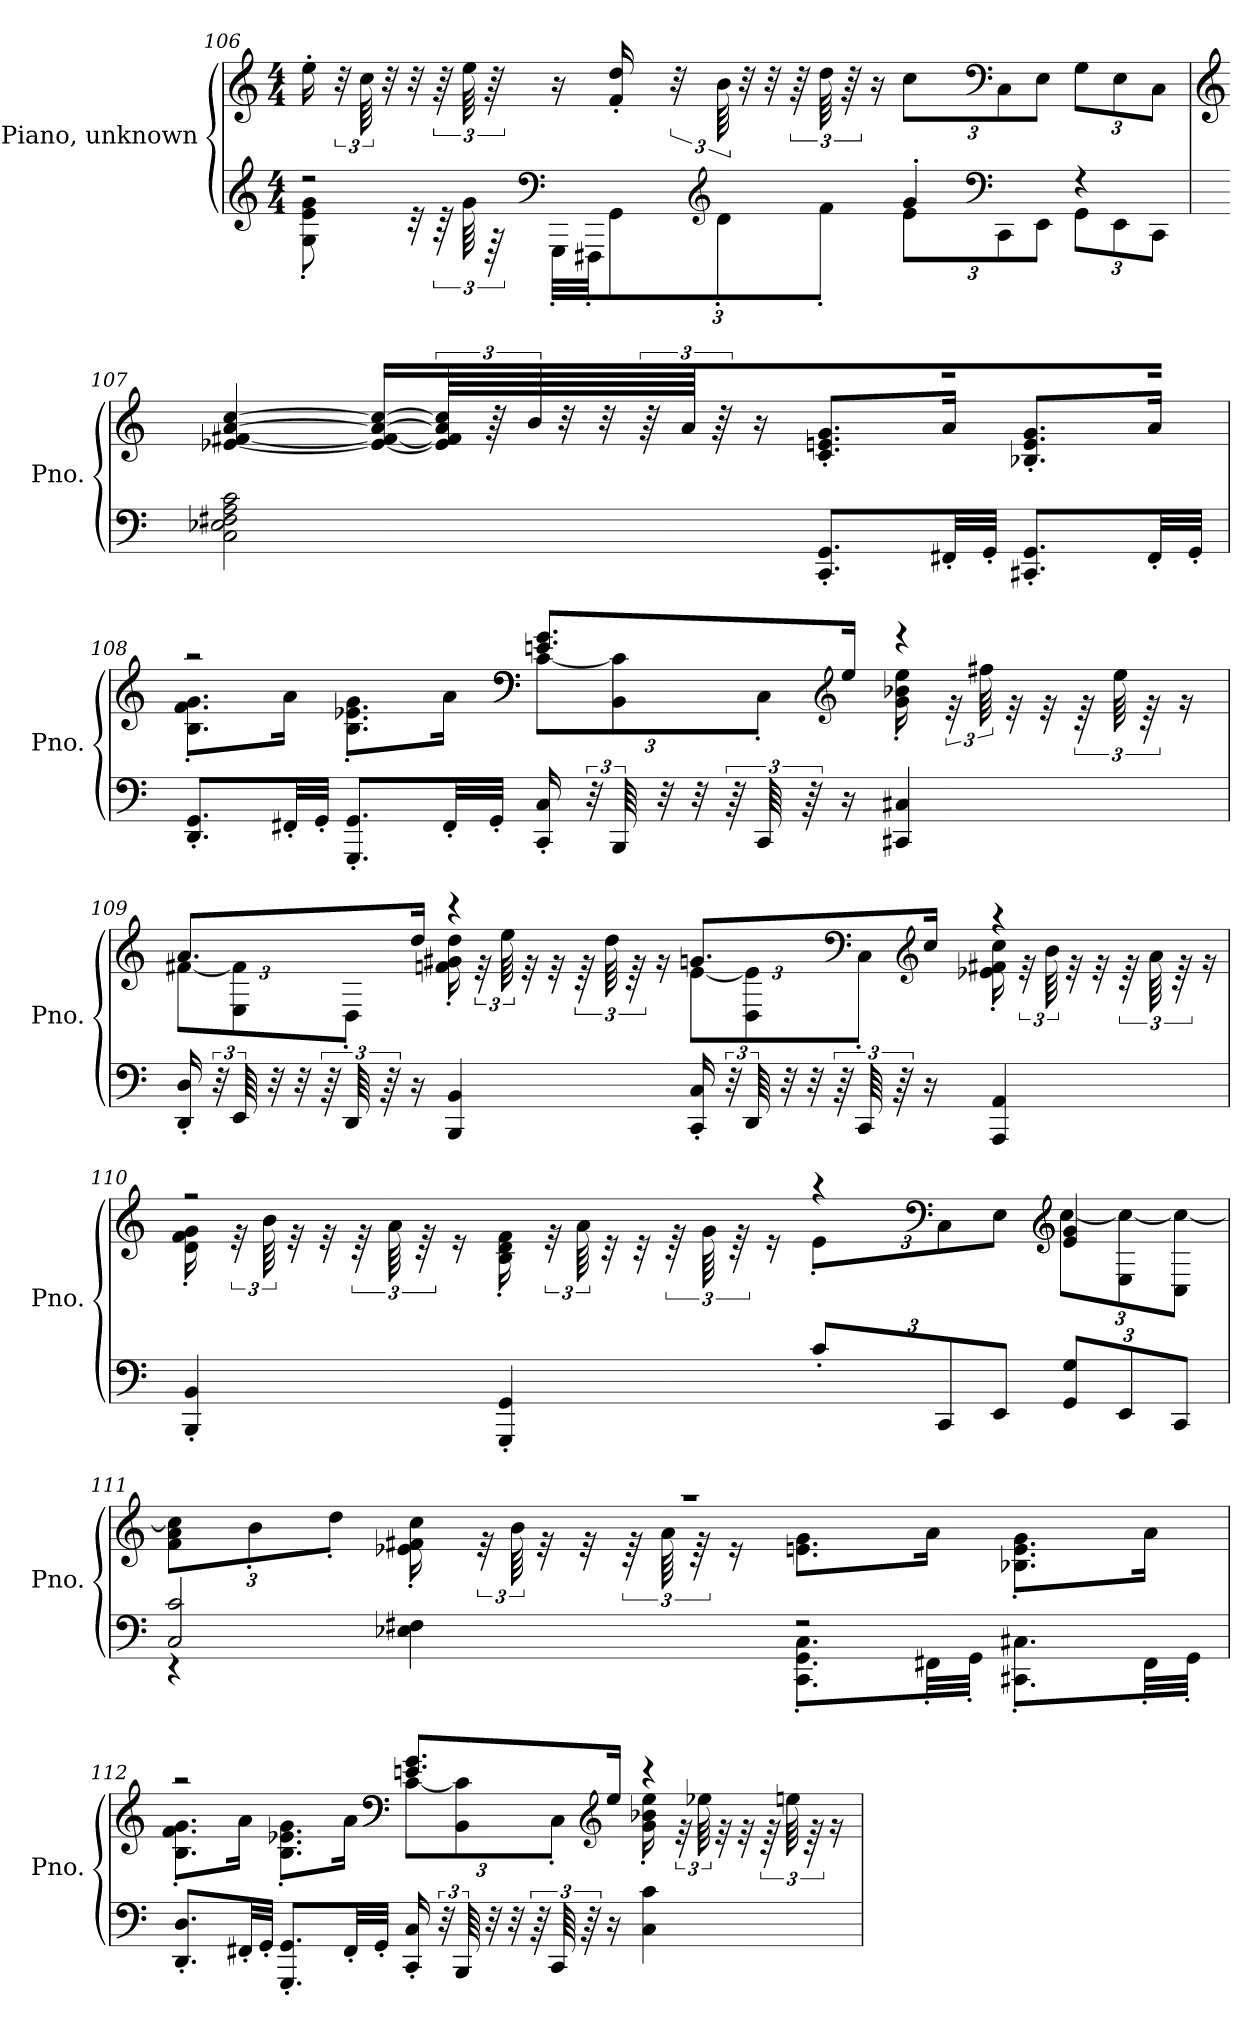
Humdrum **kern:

**kern	**kern
*part1	*part1
*staff2	*staff1
*I"Piano, unknown	*
*I'Pno.	*
!!LO:LB:g=z
*clefG2	*clefG2
*k[]	*k[]
*M4/4	*M4/4
=106	=106
*^	*
2r	8G\' 8e\' 8g\'	16ee'\
.	.	48r
.	.	96cc\
.	.	32r
.	32r	32r
.	96r	96r
.	96g\	96ee\
.	96r	96r
*clefF4	*	*
.	32GGG'\LLL	16r
.	32FFF#X'\JJ	.
*	*Xbrackettup	*
.	12GG\	16f/' 16dd/'
.	.	48r
*clefG2	*	*
.	12d'\	96b\
.	.	32r
.	.	32r
.	.	96r
.	12f'\J	96dd\
.	.	96r
.	.	16r
*	*	*Xbrackettup
4g'/	12e\L	12cc\L
*clefF4	*	*clefF4
.	12CC\	12C\
.	12EE\J	12E\J
4r	12GG\L	12G\L
.	12EE\	12E\
.	12CC\J	12C\J
*v	*v	*
!!LO:LB:g=z
=107	=107
*	*clefG2
2C\ 2E-X\ 2F#X\ 2A\ 2c\	[4e-X/ [4f#X/ [4a/ [4cc/
.	16e-/_ 16f#/_ 16a/_ 16cc/_LL
*	*brackettup
.	96e-/] 96f#/] 96a/] 96cc/]JJkk
.	96r
.	96b\
.	32r
.	32r
.	96r
.	96a/
.	96r
.	16r
8.CC/' 8.GG/'L	8.c/' 8.en/' 8.g/'L
32FF#X'/LL	16a/Jk
32GG'/JJJ	.
8.CC#X/' 8.GG/'L	8.B-X/' 8.e/' 8.g/'L
32FF#'/LL	16a/Jk
32GG'/JJJ	.
!!LO:LB:g=z
=108	=108
*	*^
8.DD/' 8.GG/'L	2r	8.B\' 8.f\' 8.g\'L
32FF#X'/LL	.	16a\Jk
32GG'/JJJ	.	.
8.GGG/' 8.GG/'L	.	8.B\' 8.e-X\' 8.g\'L
32FF#'/LL	.	16a\Jk
32GG'/JJJ	.	.
*	*clefF4	*
*	*	*Xbrackettup
16CC/' 16C/'	8.en/ 8.g/L	[12c\L
*brackettup	*	*
48r	.	.
96BBB/	.	12BB\ 12c\]
32r	.	.
32r	.	.
96r	.	.
96CC/	.	12C'\J
96r	.	.
*	*clefG2	*
16r	16ee/Jk	.
4CC#X/ 4C#X/	4r	16g\' 16b-X\' 16ee\'
*	*	*brackettup
.	.	48r
.	.	96ff#X\
.	.	32r
.	.	32r
.	.	96r
.	.	96ee\
.	.	96r
.	.	16r
!!LO:PB:g=z	!!
=109	=109	=109
*	*	*Xbrackettup
16DD/' 16D/'	8.a/L	[12f#X\L
48r	.	.
96EE/	.	12E\ 12f#\]
32r	.	.
32r	.	.
96r	.	.
96DD/	.	12D'\J
96r	.	.
16r	16dd/Jk	.
4BBB/ 4BB/	4r	16fn\' 16g#X\' 16dd\'
*	*	*brackettup
.	.	48r
.	.	96ee\
.	.	32r
.	.	32r
.	.	96r
.	.	96dd\
.	.	96r
.	.	16r
*	*	*Xbrackettup
16CC/' 16C/'	8.gn/L	[12e\L
48r	.	.
96DD/	.	12D\ 12e\]
32r	.	.
32r	.	.
96r	.	.
*	*clefF4	*
96CC/	.	12C'\J
96r	.	.
*	*clefG2	*
16r	16cc/Jk	.
4AAA/ 4AA/	4r	16e-X\' 16f#X\' 16cc\'
*	*	*brackettup
.	.	48r
.	.	96b\
.	.	32r
.	.	32r
.	.	96r
.	.	96a\
.	.	96r
.	.	16r
!!LO:LB:g=z	!!
=110	=110	=110
4BBB/' 4BB/'	2r	16d\' 16f\' 16g\'
.	.	48r
.	.	96b\
.	.	32r
.	.	32r
.	.	96r
.	.	96a\
.	.	96r
.	.	16r
4GGG/' 4GG/'	.	16B\' 16d\' 16f\'
.	.	48r
.	.	96a\
.	.	32r
.	.	32r
.	.	96r
.	.	96g\
.	.	96r
.	.	16r
*Xbrackettup	*	*Xbrackettup
12c'/L	4r	12e'\L
*	*clefF4	*
12CC/	.	12C\
12EE/J	.	12E\J
*	*clefG2	*
12GG/ 12G/L	4e/ 4g/	[12cc\L
12EE/	.	12E\ 12cc\_
12CC/J	.	12C\ 12cc\_J
!!LO:LB:g=z	!!
=111	=111	=111
*^	*	*
2C/ 2c/	4r	1r	12f\ 12a\ 12cc\]L
.	.	.	12b'\
.	.	.	12dd'\J
.	4E-X\ 4F#X\	.	16e-X\' 16f#X\' 16cc\'
*	*	*	*brackettup
.	.	.	48r
.	.	.	96b\
.	.	.	32r
.	.	.	32r
.	.	.	96r
.	.	.	96a\
.	.	.	96r
.	.	.	16r
2r	8.CC\' 8.GG\' 8.C\'L	.	8.en\ 8.g\L
.	32FF#X'\LL	.	16a\Jk
.	32GG'\JJJ	.	.
.	8.CC#X\' 8.C#X\'L	.	8.B-X\' 8.e\' 8.g\'L
.	32FF#'\LL	.	16a\Jk
.	32GG'\JJJ	.	.
*v	*v	*	*
!!LO:LB:g=z	!!
=112	=112	=112
8.DD/' 8.D/'L	2r	8.B\' 8.f\' 8.g\'L
32FF#X'/LL	.	16a\Jk
32GG'/JJJ	.	.
8.GGG/' 8.GG/'L	.	8.B\' 8.e-X\' 8.g\'L
32FF#'/LL	.	16a\Jk
32GG'/JJJ	.	.
*	*clefF4	*
*	*	*Xbrackettup
16CC/' 16C/'	8.en/ 8.g/L	[12c\L
*brackettup	*	*
48r	.	.
96BBB/	.	12BB\ 12c\]
32r	.	.
32r	.	.
96r	.	.
96CC/	.	12C'\J
96r	.	.
*	*clefG2	*
16r	16ee/Jk	.
4C\ 4c\	4r	16g\' 16b-X\' 16ee\'
*	*	*brackettup
.	.	48r
.	.	96ee-X\
.	.	32r
.	.	32r
.	.	96r
.	.	96een\
.	.	96r
.	.	16r
*	*v	*v
=	=
*-	*-
